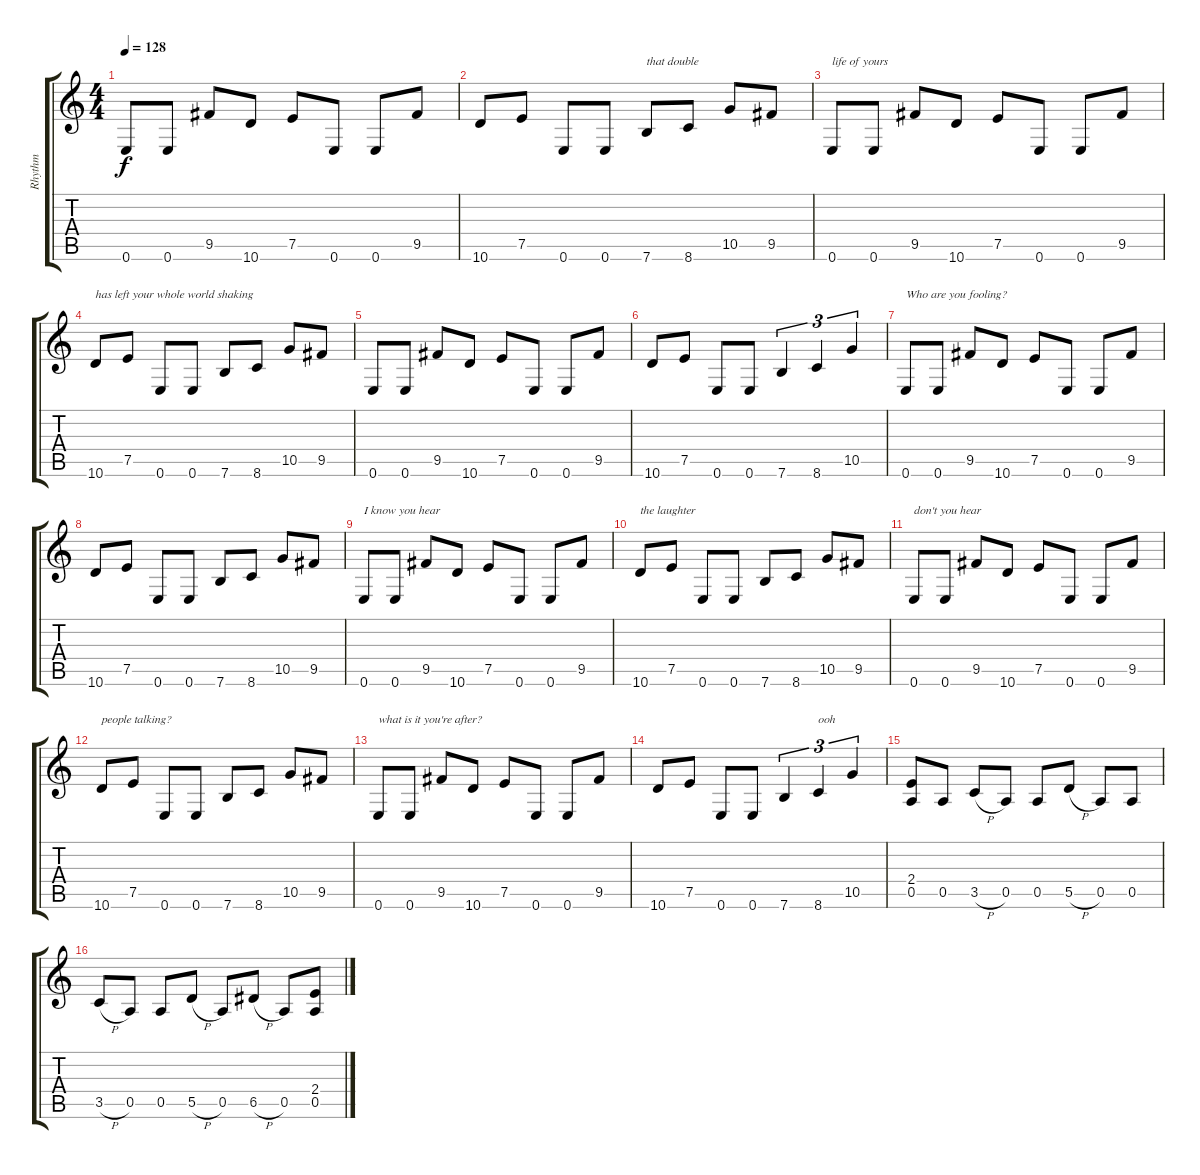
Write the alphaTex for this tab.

\track ("Rhythm" "Rhythm") {instrument distortionguitar}
\staff {score tabs}
\tuning (E4 B3 G3 D3 A2 E2) {hide}
\ts (4 4)
\tempo 128
\clef g2
\ks c
0.6.8{dy f} 0.6.8 9.5.8 10.6.8 7.5.8 0.6.8 0.6.8 9.5.8 |
10.6.8 7.5.8 0.6.8 0.6.8 7.6.8{txt "that double"} 8.6.8 10.5.8 9.5.8 |
0.6.8{txt "life of yours"} 0.6.8 9.5.8 10.6.8 7.5.8 0.6.8 0.6.8 9.5.8 |
10.6.8{txt "has left your whole world shaking"} 7.5.8 0.6.8 0.6.8 7.6.8 8.6.8 10.5.8 9.5.8 |
0.6.8 0.6.8 9.5.8 10.6.8 7.5.8 0.6.8 0.6.8 9.5.8 |
10.6.8 7.5.8 0.6.8 0.6.8 7.6.4{tu (3 2)} 8.6.4{tu (3 2)} 10.5.4{tu (3 2)} |
0.6.8{txt "Who are you fooling?"} 0.6.8 9.5.8 10.6.8 7.5.8 0.6.8 0.6.8 9.5.8 |
10.6.8 7.5.8 0.6.8 0.6.8 7.6.8 8.6.8 10.5.8 9.5.8 |
0.6.8{txt "I know you hear"} 0.6.8 9.5.8 10.6.8 7.5.8 0.6.8 0.6.8 9.5.8 |
10.6.8{txt "the laughter"} 7.5.8 0.6.8 0.6.8 7.6.8 8.6.8 10.5.8 9.5.8 |
0.6.8{txt "don't you hear"} 0.6.8 9.5.8 10.6.8 7.5.8 0.6.8 0.6.8 9.5.8 |
10.6.8{txt "people talking?"} 7.5.8 0.6.8 0.6.8 7.6.8 8.6.8 10.5.8 9.5.8 |
0.6.8{txt "what is it you're after?"} 0.6.8 9.5.8 10.6.8 7.5.8 0.6.8 0.6.8 9.5.8 |
10.6.8 7.5.8 0.6.8 0.6.8 7.6.4{tu (3 2)} 8.6.4{tu (3 2) txt "ooh"} 10.5.4{tu (3 2)} |
(2.4 0.5).8 0.5.8 3.5{h}.8 0.5.8 0.5.8 5.5{h}.8 0.5.8 0.5.8 |
3.5{h}.8 0.5.8 0.5.8 5.5{h}.8 0.5.8 6.5{h}.8 0.5.8 (2.4 0.5).8
